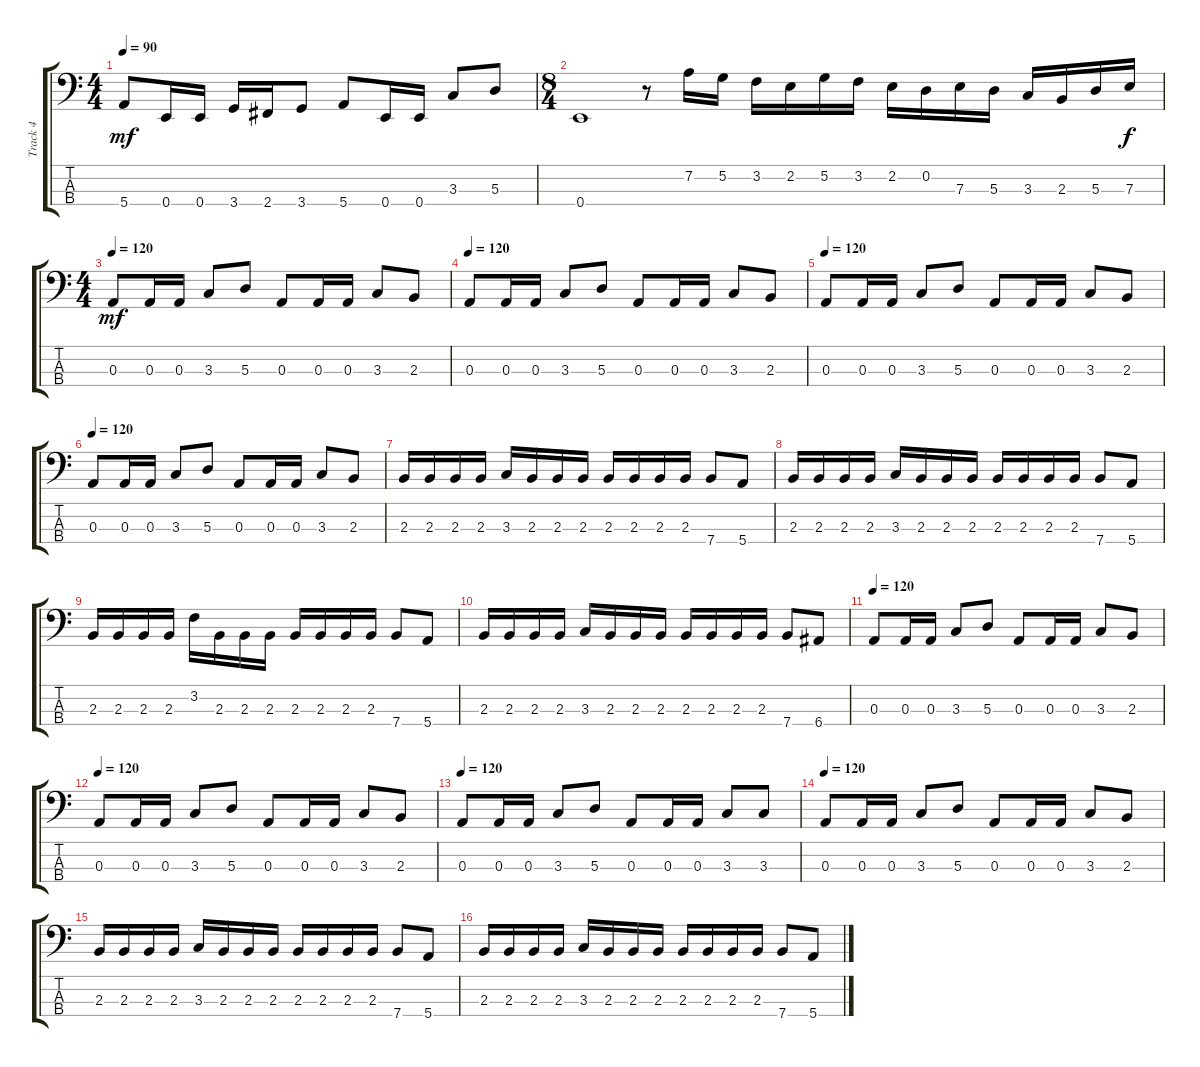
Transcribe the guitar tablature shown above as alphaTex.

\track ("Track 4" "Track 4") {instrument electricbassfinger}
\staff {score tabs}
\tuning (G2 D2 A1 E1) {hide}
\ts (4 4)
\tempo 90
\clef f4
\ks c
5.4.8{dy mf} 0.4.16 0.4.16 3.4.16 2.4.16 3.4.8 5.4.8 0.4.16 0.4.16 3.3.8 5.3.8 |
\ts (8 4)
0.4.1 r.8 7.2.16 5.2.16 3.2.16 2.2.16 5.2.16 3.2.16 2.2.16 0.2.16 7.3.16 5.3.16 3.3.16 2.3.16 5.3.16 7.3.16{dy f} |
\ts (4 4)
\tempo 120
0.3.8{dy mf} 0.3.16 0.3.16 3.3.8 5.3.8 0.3.8 0.3.16 0.3.16 3.3.8 2.3.8 |
\tempo 120
0.3.8 0.3.16 0.3.16 3.3.8 5.3.8 0.3.8 0.3.16 0.3.16 3.3.8 2.3.8 |
\tempo 120
0.3.8 0.3.16 0.3.16 3.3.8 5.3.8 0.3.8 0.3.16 0.3.16 3.3.8 2.3.8 |
\tempo 120
0.3.8 0.3.16 0.3.16 3.3.8 5.3.8 0.3.8 0.3.16 0.3.16 3.3.8 2.3.8 |
2.3.16 2.3.16 2.3.16 2.3.16 3.3.16 2.3.16 2.3.16 2.3.16 2.3.16 2.3.16 2.3.16 2.3.16 7.4.8 5.4.8 |
2.3.16 2.3.16 2.3.16 2.3.16 3.3.16 2.3.16 2.3.16 2.3.16 2.3.16 2.3.16 2.3.16 2.3.16 7.4.8 5.4.8 |
2.3.16 2.3.16 2.3.16 2.3.16 3.2.16 2.3.16 2.3.16 2.3.16 2.3.16 2.3.16 2.3.16 2.3.16 7.4.8 5.4.8 |
2.3.16 2.3.16 2.3.16 2.3.16 3.3.16 2.3.16 2.3.16 2.3.16 2.3.16 2.3.16 2.3.16 2.3.16 7.4.8 6.4.8 |
\tempo 120
0.3.8 0.3.16 0.3.16 3.3.8 5.3.8 0.3.8 0.3.16 0.3.16 3.3.8 2.3.8 |
\tempo 120
0.3.8 0.3.16 0.3.16 3.3.8 5.3.8 0.3.8 0.3.16 0.3.16 3.3.8 2.3.8 |
\tempo 120
0.3.8 0.3.16 0.3.16 3.3.8 5.3.8 0.3.8 0.3.16 0.3.16 3.3.8 3.3.8 |
\tempo 120
0.3.8 0.3.16 0.3.16 3.3.8 5.3.8 0.3.8 0.3.16 0.3.16 3.3.8 2.3.8 |
2.3.16 2.3.16 2.3.16 2.3.16 3.3.16 2.3.16 2.3.16 2.3.16 2.3.16 2.3.16 2.3.16 2.3.16 7.4.8 5.4.8 |
2.3.16 2.3.16 2.3.16 2.3.16 3.3.16 2.3.16 2.3.16 2.3.16 2.3.16 2.3.16 2.3.16 2.3.16 7.4.8 5.4.8
